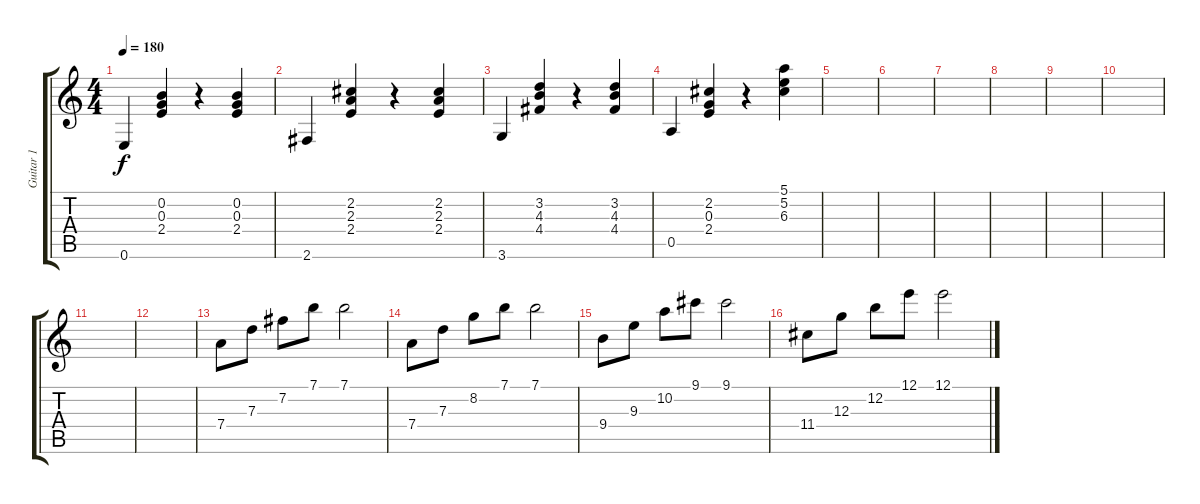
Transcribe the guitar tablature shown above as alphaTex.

\track ("Guitar 1" "Guitar 1") {instrument acousticguitarnylon}
\staff {score tabs}
\tuning (E4 B3 G3 D3 A2 E2) {hide}
\ts (4 4)
\tempo 180
\clef g2
\ks c
0.6.4{dy f} (0.2 0.3 2.4).4 r.4 (0.2 0.3 2.4).4 |
2.6.4 (2.2 2.3 2.4).4 r.4 (2.2 2.3 2.4).4 |
3.6.4 (3.2 4.3 4.4).4 r.4 (3.2 4.3 4.4).4 |
0.5.4 (2.2 0.3 2.4).4 r.4 (5.1 5.2 6.3).4 |
|
|
|
|
|
|
|
|
7.4.8 7.3.8 7.2.8 7.1.8 7.1.2 |
7.4.8 7.3.8 8.2.8 7.1.8 7.1.2 |
9.4.8 9.3.8 10.2.8 9.1.8 9.1.2 |
11.4.8 12.3.8 12.2.8 12.1.8 12.1.2
